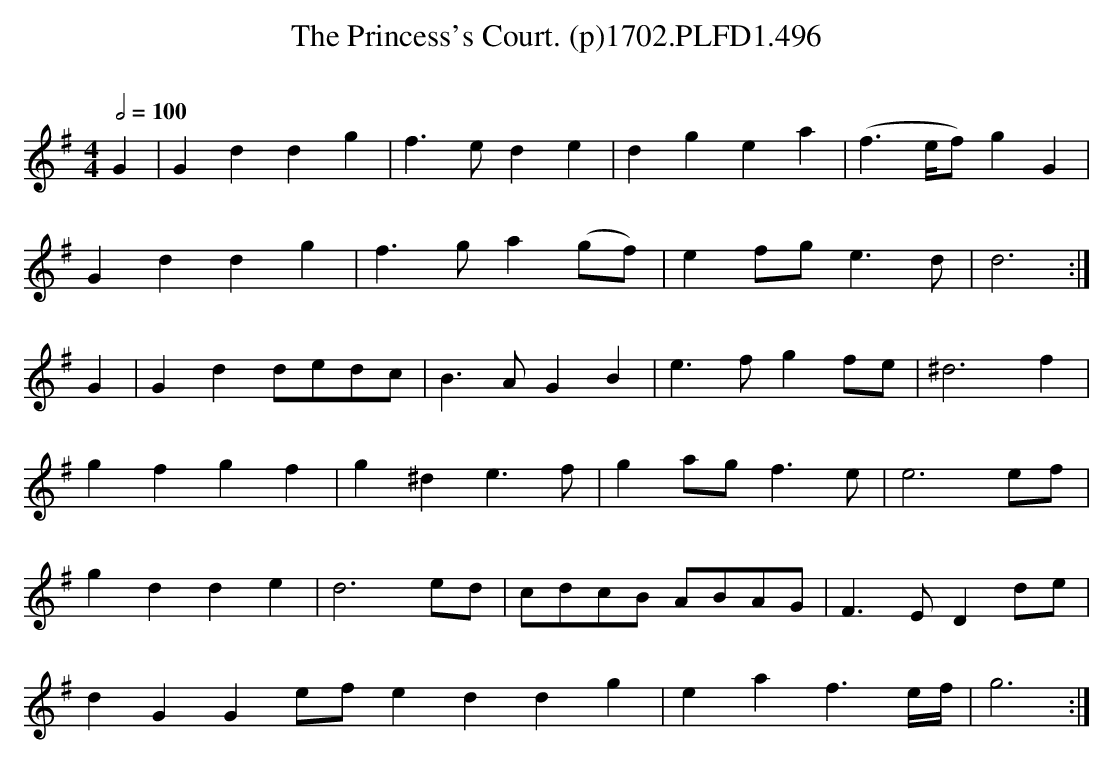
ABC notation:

X:1
T:Princess's Court. (p)1702.PLFD1.496, The
M:4/4
L:1/4
Q:1/2=100
O:
K:G
G|Gddg|f>ede|dgea|(f>e/2f/)4gG|
Gddg|f>ga(g/f/)|ef/g/e>d|d3:|
G|Gdd/e/d/c/|B>AGB|e>fgf/e/|^d3f|
gfgf|g^de>f|ga/g/f>e|e3e/f/|
gdde|d3e/d/|c/d/c/B/ A/B/A/G/|F>EDd/e/|
dGGe/f/eddg|eaf>e/2f/4|g3:|
